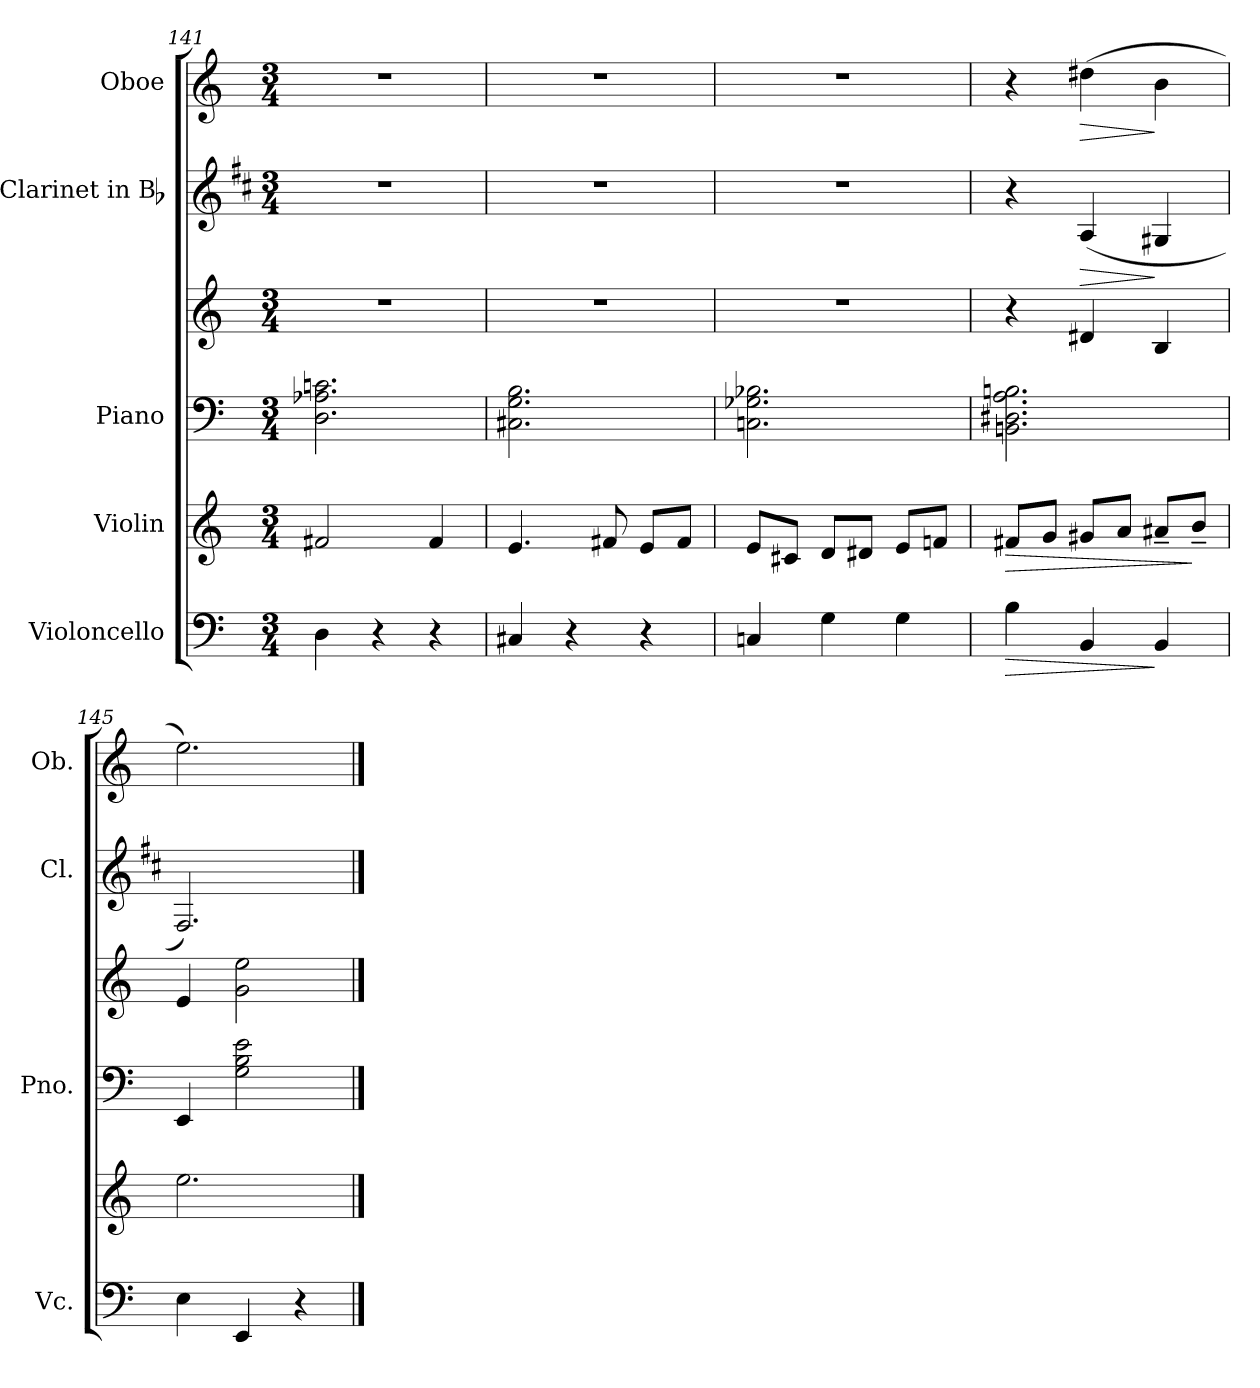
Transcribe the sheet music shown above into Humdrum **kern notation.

**kern	**dynam	**kern	**dynam	**kern	**kern	**kern	**dynam	**kern	**dynam
*part5	*part5	*part4	*part4	*part3	*part3	*part2	*part2	*part1	*part1
*staff6	*staff6	*staff5	*staff5	*staff4	*staff3	*staff2	*staff2	*staff1	*staff1
*I"Violoncello	*	*I"Violin	*	*I"Piano	*	*I"Clarinet in Bb	*	*I"Oboe	*
*I'Vc.	*	*	*	*I'Pno.	*	*I'Cl.	*	*I'Ob.	*
*clefF4	*	*clefG2	*	*clefF4	*clefG2	*clefG2	*	*clefG2	*
*	*	*	*	*	*	*ITrd1c2	*	*	*
*k[]	*	*k[]	*	*k[]	*k[]	*k[]	*	*k[]	*
*a:	*	*a:	*	*a:	*a:	*a:	*	*a:	*
*M3/4	*	*M3/4	*	*M3/4	*M3/4	*M3/4	*	*M3/4	*
=141	=141	=141	=141	=141	=141	=141	=141	=141	=141
!	!	!	!	!	!LO:N:vis=1	!LO:N:vis=1	!	!LO:N:vis=1	!
4Di\	.	2f#Xi/	.	2.Di\ 2.A-Xi 2.cni	2.r	2.r	.	2.r	.
4r	.	.	.	.	.	.	.	.	.
4r	.	4f#i/	.	.	.	.	.	.	.
=142	=142	=142	=142	=142	=142	=142	=142	=142	=142
!	!	!	!	!	!LO:N:vis=1	!LO:N:vis=1	!	!LO:N:vis=1	!
4C#Xi/	.	4.ei/	.	2.C#Xi\ 2.Gi 2.Bi	2.r	2.r	.	2.r	.
4r	.	.	.	.	.	.	.	.	.
.	.	8f#Xi/	.	.	.	.	.	.	.
4r	.	8ei/L	.	.	.	.	.	.	.
.	.	8f#i/J	.	.	.	.	.	.	.
=143	=143	=143	=143	=143	=143	=143	=143	=143	=143
!	!	!	!	!	!LO:N:vis=1	!LO:N:vis=1	!	!LO:N:vis=1	!
4Cni/	.	8ei/L	.	2.Cni\ 2.G-Xi 2.B-Xi	2.r	2.r	.	2.r	.
.	.	8c#Xi/J	.	.	.	.	.	.	.
4Gi\	.	8di/L	.	.	.	.	.	.	.
.	.	8d#Xi/J	.	.	.	.	.	.	.
4Gi\	.	8ei/L	.	.	.	.	.	.	.
.	.	8fni/J	.	.	.	.	.	.	.
=144	=144	=144	=144	=144	=144	=144	=144	=144	=144
!	!LO:HP:b	!	!LO:HP:b	!	!	!	!	!	!
4Bi\	>	8f#Xi/L	>	2.BBni\ 2.D#Xi 2.Ai 2.Bni	4r	4r	.	4r	.
.	.	8gi/J	.	.	.	.	.	.	.
!	!	!	!	!	!	!	!LO:HP:b	!	!LO:HP:b
4BBi/	.	8g#Xi/L	.	.	4d#Xi/	(4Gi/	>	(4dd#Xi\	>
.	.	8ai/J	.	.	.	.	.	.	.
4BBi/	]	8a#X~i/L	.	.	4Bi/	4F#Xi/	]	4bi\	]
.	.	8b~i/J	]	.	.	.	.	.	.
=145	=145	=145	=145	=145	=145	=145	=145	=145	=145
4Ei\	.	2.eei\	.	4EEi/	4ei/	2.Ei/)	.	2.eei\)	.
4EEi/	.	.	.	2Gi\ 2Bi 2ei	2gi\ 2eei	.	.	.	.
4r	.	.	.	.	.	.	.	.	.
==	==	==	==	==	==	==	==	==	==
*-	*-	*-	*-	*-	*-	*-	*-	*-	*-
